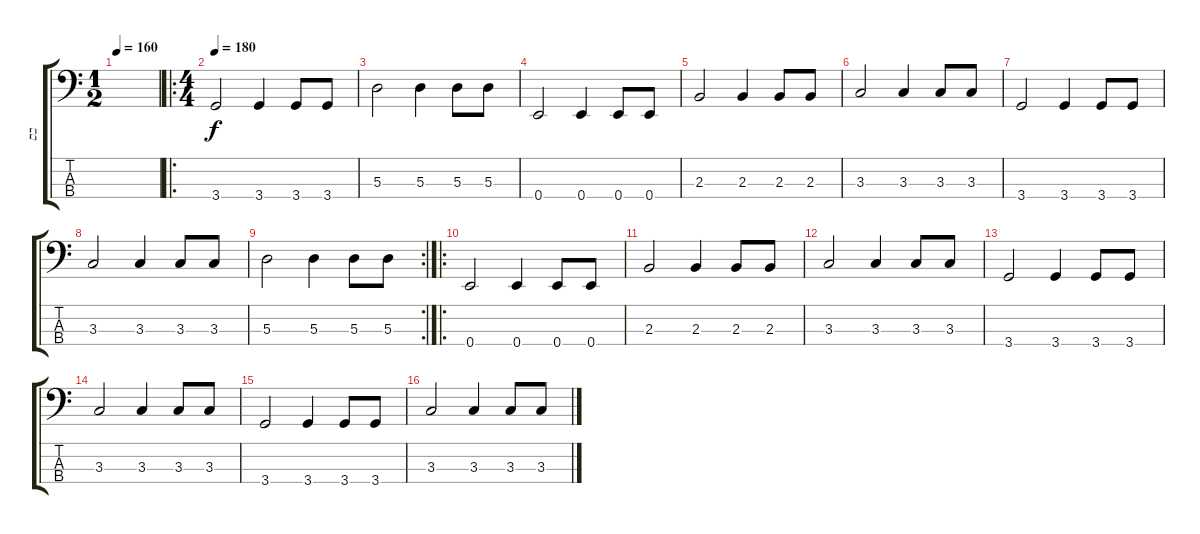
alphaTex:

\track ("בס" "בס") {instrument electricbasspick}
\staff {score tabs}
\tuning (G2 D2 A1 E1) {hide}
\ts (1 2)
\tempo 160
\clef f4
\ks c
|
\ro
\ts (4 4)
\tempo 180
3.4.2 3.4.4 3.4.8 3.4.8 |
5.3.2 5.3.4 5.3.8 5.3.8 |
0.4.2 0.4.4 0.4.8 0.4.8 |
2.3.2 2.3.4 2.3.8 2.3.8 |
3.3.2 3.3.4 3.3.8 3.3.8 |
3.4.2 3.4.4 3.4.8 3.4.8 |
3.3.2 3.3.4 3.3.8 3.3.8 |
\rc 2
5.3.2 5.3.4 5.3.8 5.3.8 |
\ro
0.4.2 0.4.4 0.4.8 0.4.8 |
2.3.2 2.3.4 2.3.8 2.3.8 |
3.3.2 3.3.4 3.3.8 3.3.8 |
3.4.2 3.4.4 3.4.8 3.4.8 |
3.3.2 3.3.4 3.3.8 3.3.8 |
3.4.2 3.4.4 3.4.8 3.4.8 |
3.3.2 3.3.4 3.3.8 3.3.8
